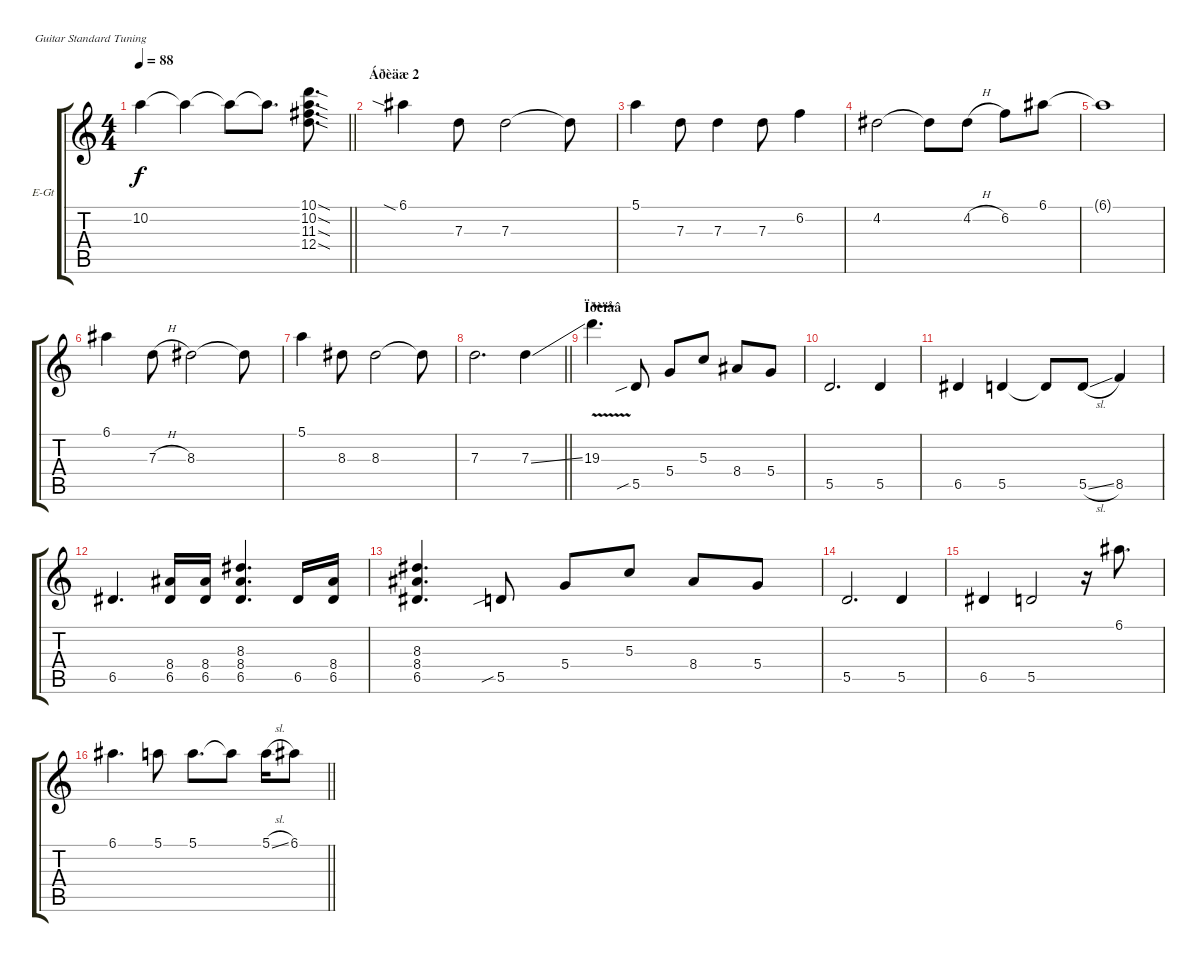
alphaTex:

\bracketExtendMode groupsimilarinstruments
\firstSystemTrackNameOrientation horizontal
\otherSystemsTrackNameOrientation horizontal
\track ("Guitar II" "E-Gt") {instrument distortionguitar}
\staff {score tabs}
\tuning (E4 B3 G3 D3 A2 E2)
\ts (4 4)
\tempo 88
\clef g2
\scale
0.333333
\barLineRight lightlight
\ks c
10.2{t}.4{dy f} 10.2{t}.4 10.2{t}.8 10.2{t}.8{d} (10.1{sod} 10.2{sod} 11.3{sod} 12.4{sod}).8{d} |
\section ("" "Áðèäæ 2")
\scale
0.333333 6.1{sia}.4 7.3.8 7.3.2 7.3{t}.8 |
\scale
0.333333 5.1.4 7.3.8 7.3.4 7.3.8 6.2.4 |
\scale
0.333333 4.2.2 4.2{t}.8 4.2{h}.8 6.2.8 6.1.8 |
\scale
0.333333 6.1{t}.1 |
\scale
0.333333 6.1.4 7.3{h}.8 8.3.2 8.3{t}.8 |
\scale
0.333333 5.1.4 8.3.8 8.3.2 8.3{t}.8 |
\scale
0.333333
\barLineRight lightlight
7.3.2{d} 7.3{ss}.4 |
\section ("" "Ïðèïåâ")
\scale
0.333333 19.3{v}.4{d} 5.5{sib}.8 5.4.8 5.3.8 8.4.8 5.4.8 |
\scale
0.333333 5.5.2{d} 5.5.4 |
\scale
0.333333 6.5.4 5.5.4 5.5{t}.8 5.5{sl}.8 8.5.4 |
\scale
0.333333 6.5.4{d} (8.4 6.5).16 (8.4 6.5).16 (8.3 8.4 6.5).4{d} 6.5.16 (8.4 6.5).16 |
\scale
0.333333 (8.3 8.4 6.5).4{d} 5.5{sib}.8 5.4.8 5.3.8 8.4.8 5.4.8 |
\scale
0.333333 5.5.2{d} 5.5.4 |
\scale
0.333333 6.5.4 5.5.2 r.16 6.1.8{d} |
\scale
0.333333
\barLineRight lightlight
6.1.4{d} 5.1.8 5.1.8{d} 5.1{t}.8 5.1{sl}.16 6.1.8
